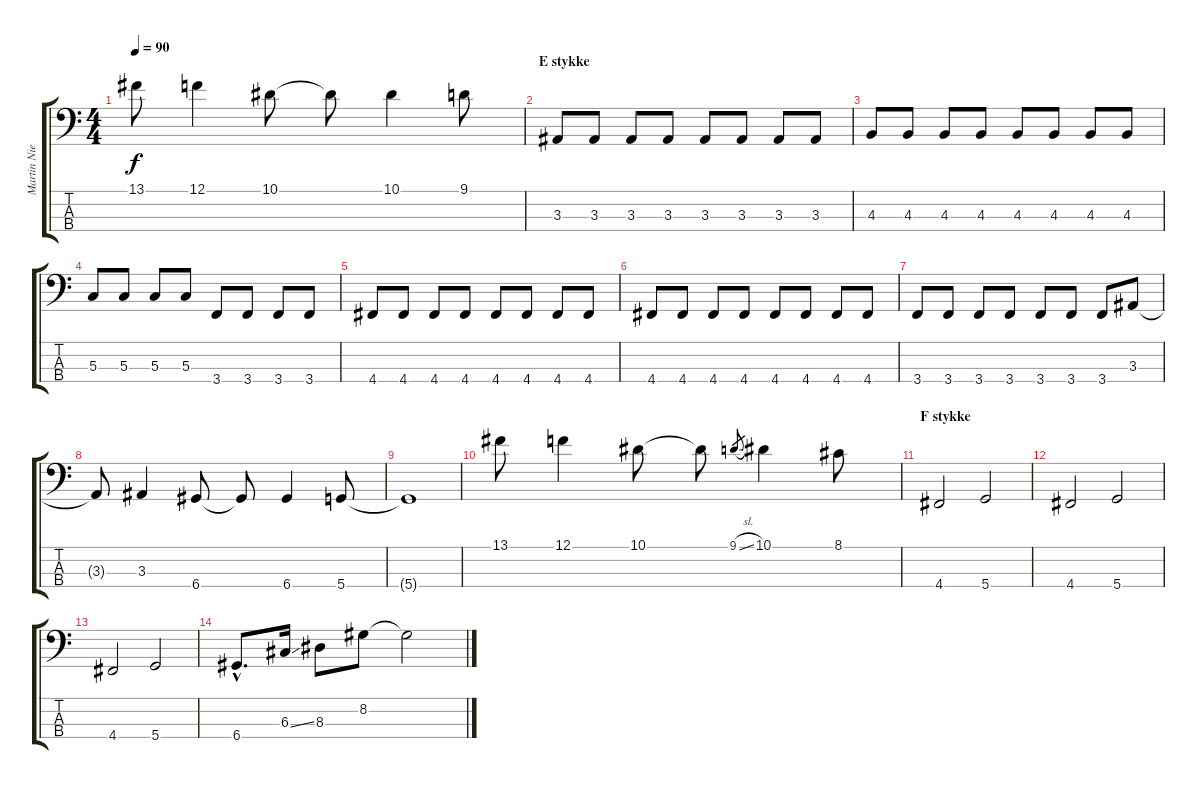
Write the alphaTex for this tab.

\track ("Martin Nielsen (Bass)" "Martin Nie") {instrument electricbasspick}
\staff {score tabs}
\tuning (F2 C2 G1 D1) {hide}
\ts (4 4)
\tempo 90
\clef f4
\ks c
13.1.8{dy f} 12.1.4 10.1.8 10.1{t}.8 10.1.4 9.1.8 |
\section ("" "E stykke")
3.3.8 3.3.8 3.3.8 3.3.8 3.3.8 3.3.8 3.3.8 3.3.8 |
4.3.8 4.3.8 4.3.8 4.3.8 4.3.8 4.3.8 4.3.8 4.3.8 |
5.3.8 5.3.8 5.3.8 5.3.8 3.4.8 3.4.8 3.4.8 3.4.8 |
4.4.8 4.4.8 4.4.8 4.4.8 4.4.8 4.4.8 4.4.8 4.4.8 |
4.4.8 4.4.8 4.4.8 4.4.8 4.4.8 4.4.8 4.4.8 4.4.8 |
3.4.8 3.4.8 3.4.8 3.4.8 3.4.8 3.4.8 3.4.8 3.3.8 |
3.3{t}.8 3.3.4 6.4.8 6.4{t}.8 6.4.4 5.4.8 |
5.4{t}.1 |
13.1.8 12.1.4 10.1.8 10.1{t}.8 9.1{sl}.8{gr} 10.1.4 8.1.8 |
\section ("" "F stykke")
4.4.2 5.4.2 |
4.4.2 5.4.2 |
4.4.2 5.4.2 |
6.4{hac}.8{d} 6.3{ss}.16 8.3.8 8.2.8 8.2{t}.2
